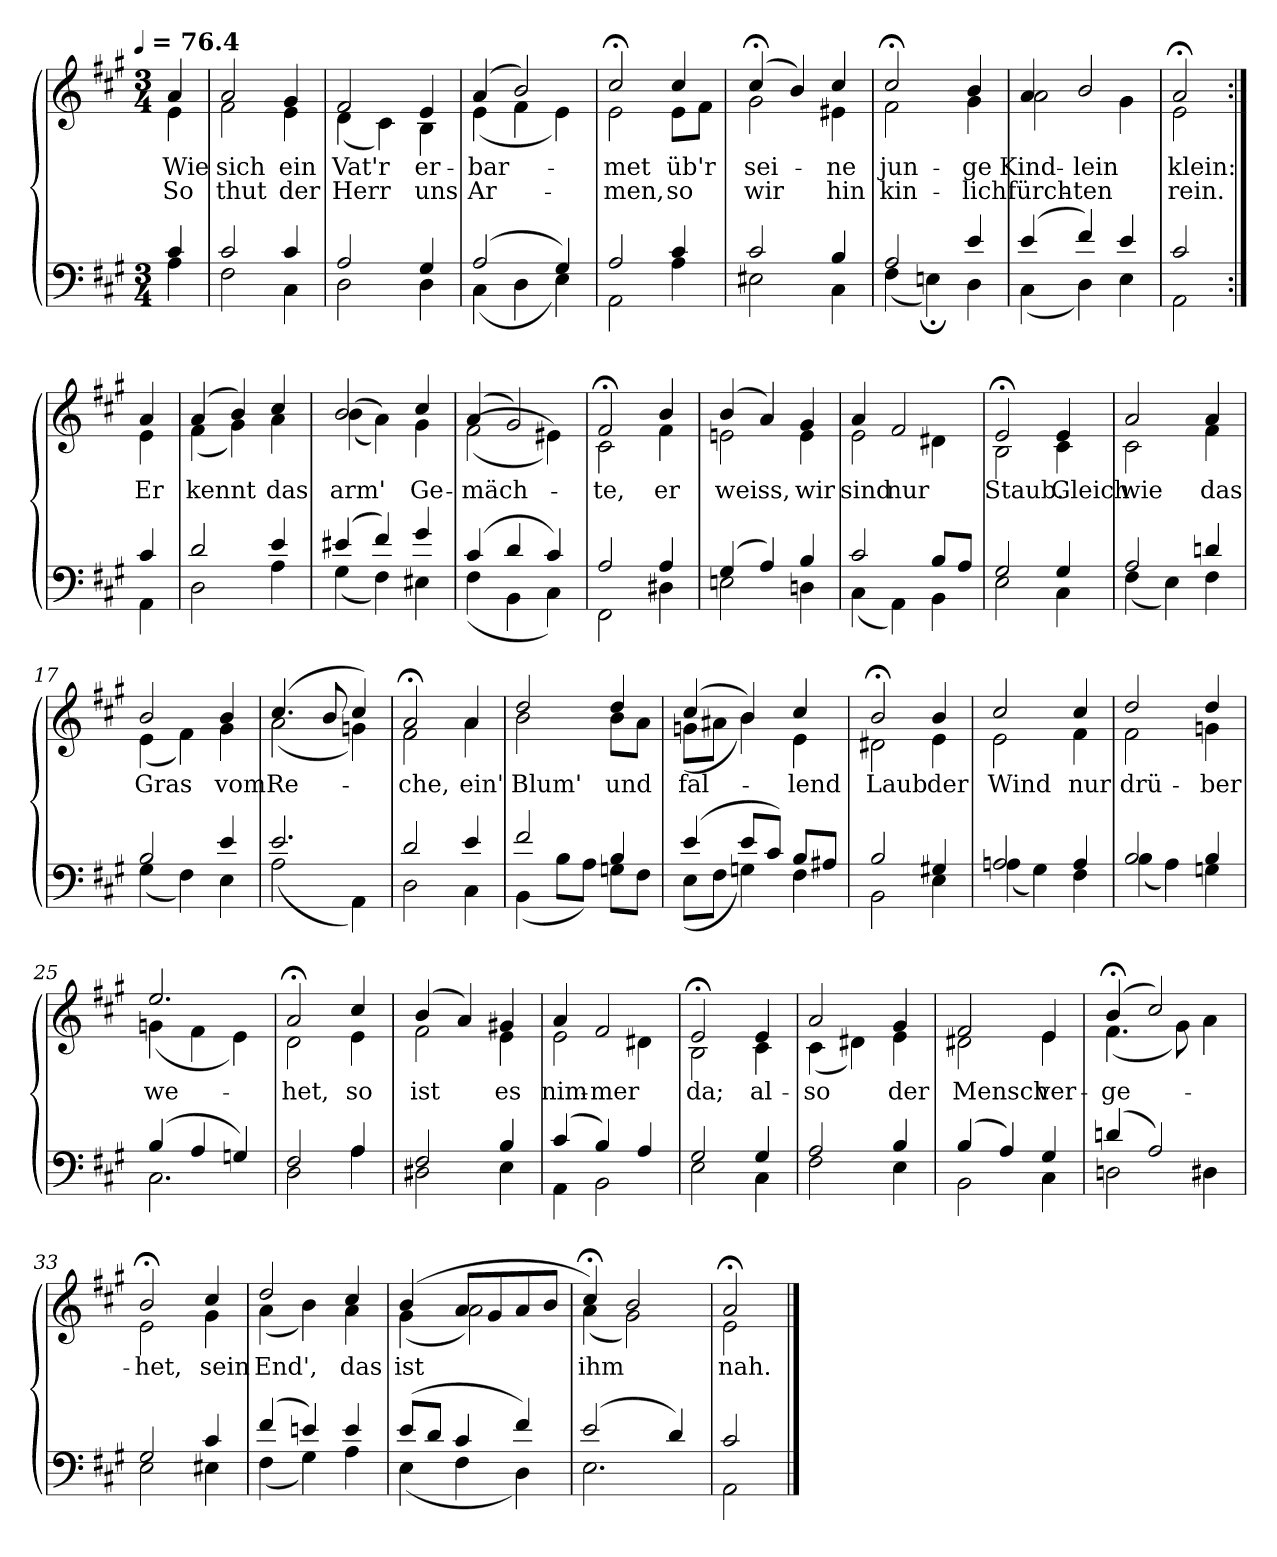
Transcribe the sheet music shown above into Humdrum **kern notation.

**kern	**kern	**text	**text	**dynam
*part1	*part1	*part1	*part1	*part1
*staff2	*staff1	*staff1	*staff1	*staff1/2
*clefF4	*clefG2	*	*	*
*k[f#c#g#]	*k[f#c#g#]	*	*	*
!!LO:TX:omd:t=[quarter] = 76.4
*M3/4	*M3/4	*	*	*
*MM76	*MM76	*	*	*
=	=	=	=	=
*^	*^	*	*	*
4c#	4A	4a	4e	Wie	So	.
=1	=1	=1	=1	=1	=1	=1
2c#	2F#	2a	2f#	sich	thut	.
4c#	4C#	4g#	4e	ein	der	.
=2	=2	=2	=2	=2	=2	=2
2A	2D	2f#	(4d	Vat'r	Herr	.
.	.	.	4c#)	.	.	.
4G#	4D	4e	4B	er-	uns	.
=3	=3	=3	=3	=3	=3	=3
(2A	(4C#	(4a	(4e	-bar-	Ar-	.
.	4D	2b)	4f#	.	.	.
4G#)	4E)	.	4e)	.	.	.
=4	=4	=4	=4	=4	=4	=4
2A	2AA	2cc#;<	2e	-met	-men,	.
4c#	4A	4cc#	8eL	üb'r	so	♩ = 76
.	.	.	8f#J	.	.	.
=5	=5	=5	=5	=5	=5	=5
2c#	2E#X	(4cc#;<	2g#	sei-	wir	.
.	.	4b)	.	.	.	♩ = 78
4B	4C#	4cc#	4e#X	-ne	hin	♩ = 75
=6	=6	=6	=6	=6	=6	=6
2A	(4F#	2cc#;<	2f#	jun-	kin-	.
.	4En;)	.	.	.	.	.
4e	4D	4b	4g#	-ge	-lich	.
=7	=7	=7	=7	=7	=7	=7
*	*	*MM75	*	*	*	*
(4e	(4C#	4a	2a	Kind-	fürch-	.
4f#)	4D)	2b	.	lein	-ten	♩ = 71
4e	4E	.	4g#	.	.	.
=8	=8	=8	=8	=8	=8	=8
2c#	2AA	2a;<	2e	klein:	rein.	.
!!LO:LB:g=z	!!
=:|!	=:|!	=:|!	=:|!	=:|!	=:|!	=:|!
*	*	*MM76	*	*	*	*
4c#	4AA	4a	4e	Er	.	.
=9	=9	=9	=9	=9	=9	=9
2d	2D	(4a	(4f#	kennt	.	.
.	.	4b)	4g#)	.	.	.
4e	4A	4cc#	4a	das	.	.
=10	=10	=10	=10	=10	=10	=10
(4e#X	(4G#	2b	((4b	arm'	.	.
4f#)	4F#)	.	4a))	.	.	.
4g#	4E#X	4cc#	4g#	Ge-	.	.
=11	=11	=11	=11	=11	=11	=11
(4c#	(4F#	(4a	((2f#	-mäch-	.	.
4d	4BB	2g#)	.	.	.	.
4c#)	4C#)	.	4e#X))	.	.	.
=12	=12	=12	=12	=12	=12	=12
2A	2FF#	2f#;<	2c#	-te,	.	.
4A	4D#X	4b	4f#	er	.	.
=13	=13	=13	=13	=13	=13	=13
(4G#	2En	(4b	2en	weiss,	.	.
4A)	.	4a)	.	.	.	.
4B	4Dn	4g#	4e	wir	.	♩ = 75.463
=14	=14	=14	=14	=14	=14	=14
*	*	*MM75	*	*	*	*
2c#	(4C#	4a	2e	sind	.	.
.	4AA)	2f#	.	nur	.	.
8BL	4BB	.	4d#X	.	.	.
8AJ	.	.	.	.	.	.
!!LO:LB:g=z	!!
=15	=15	=15	=15	=15	=15	=15
2G#	2E	2e;<	2B	Staub.	.	.
4G#	4C#	4e	4c#	Gleich	.	♩ = 74.4
=16	=16	=16	=16	=16	=16	=16
2A	(4F#	2a	2c#	wie	.	.
.	4E)	.	.	.	.	.
4dn	4F#	4a	4f#	das	.	.
=17	=17	=17	=17	=17	=17	=17
2B	(4G#	2b	(4e	Gras	.	.
.	4F#)	.	4f#)	.	.	.
4e	4E	4b	4g#	vom	.	.
=18	=18	=18	=18	=18	=18	=18
2.e	(2A	(4.cc#	(2a	Re-	.	.
.	.	8b	.	.	.	.
.	4AA)	4cc#)	4gn)	.	.	.
=19	=19	=19	=19	=19	=19	=19
2d	2D	2a;<	2f#	-che,	.	.
4e	4C#	4a	4a	ein'	.	.
=20	=20	=20	=20	=20	=20	=20
2f#	(4BB	2dd	2b	Blum'	.	.
.	8BL	.	.	.	.	.
.	8AJ)	.	.	.	.	.
4B	8GnL	4dd	8bL	und	.	.
.	8F#J	.	8aJ	.	.	.
=21	=21	=21	=21	=21	=21	=21
*	*	*MM74	*	*	*	*
(4e	(8EL	(4cc#	(8gnL	fal-	.	.
.	8F#J	.	8a#XJ	.	.	.
8eL	4Gn)	4b)	4b)	.	.	.
8c#J)	.	.	.	.	.	.
8BL	4F#	4cc#	4e	-lend	.	♩ = 74
8A#XJ	.	.	.	.	.	.
!!LO:LB:g=z	!!
=22	=22	=22	=22	=22	=22	=22
2B	2BB	2b;<	2d#X	Laub	.	.
4G#X	4E	4b	4e	der	.	.
=23	=23	=23	=23	=23	=23	=23
2An	(4A	2cc#	2e	Wind	.	.
.	4G#)	.	.	.	.	.
4A	4F#	4cc#	4f#	nur	.	.
=24	=24	=24	=24	=24	=24	=24
2B	(4B	2dd	2f#	drü-	.	.
.	4A)	.	.	.	.	.
4B	4Gn	4dd	4gn	-ber	.	.
=25	=25	=25	=25	=25	=25	=25
*	*	*MM73	*	*	*	*
(4B	2.C#	2.ee	(4gn	we-	.	.
4A	.	.	4f#	.	.	.
4Gn)	.	.	4e)	.	.	.
=26	=26	=26	=26	=26	=26	=26
2F#	2D	2a;<	2d	-het,	.	.
4A	4A	4cc#	4e	so	.	.
=27	=27	=27	=27	=27	=27	=27
2F#	2D#X	(4b	2f#	ist	.	.
.	.	4a)	.	.	.	.
4B	4E	4g#X	4e	es	.	.
=28	=28	=28	=28	=28	=28	=28
*	*	*MM73	*	*	*	*
(4c#	4AA	4a	2e	nim-	.	.
4B)	2BB	2f#	.	-mer	.	♩ = 70
4A	.	.	4d#X	.	.	.
=29	=29	=29	=29	=29	=29	=29
2G#	2E	2e;<	2B	da;	.	.
4G#	4C#	4e	4c#	al-	.	♩ = 73
!!LO:LB:g=z	!!
=30	=30	=30	=30	=30	=30	=30
2A	2F#	2a	(4c#	-so	.	.
.	.	.	4d#X)	.	.	.
4B	4E	4g#	4e	der	.	.
=31	=31	=31	=31	=31	=31	=31
(4B	2BB	2f#	2d#X	Mensch	.	.
4A)	.	.	.	.	.	.
4G#	4C#	4e	4e	ver-	.	♩ = 72.7
=32	=32	=32	=32	=32	=32	=32
(4dn	2Dn	(4b;<	(4.f#	-ge-	.	.
2A)	.	2cc#)	.	.	.	.
.	.	.	8g#)	.	.	.
.	4D#X	.	4a	.	.	.
=33	=33	=33	=33	=33	=33	=33
2G#	2E	2b;<	2e	-het,	.	.
4c#	4E#X	4cc#	4g#	sein	.	♩ = 72
=34	=34	=34	=34	=34	=34	=34
(4f#	(4F#	2dd	(4a	End',	.	.
4en)	4G#)	.	4b)	.	.	.
4e	4A	4cc#	4a	das	.	♩ = 70
=35	=35	=35	=35	=35	=35	=35
*	*	*MM68	*	*	*	*
(8eL	(4E	(4b	(4g#	ist	.	.
8dJ	.	.	.	.	.	.
4c#	4F#	8aL	2a)	.	.	.
.	.	8g#	.	.	.	.
4f#)	4D)	8a	.	.	.	♩ = 66
.	.	8bJ	.	.	.	.
=36	=36	=36	=36	=36	=36	=36
*	*	*MM65	*	*	*	*
(2e	2.E	4cc#;<)	(4a	ihm	.	.
.	.	2b	2g#)	.	.	.
4d)	.	.	.	.	.	.
=37	=37	=37	=37	=37	=37	=37
2c#	2AA	2a;<	2e	nah.	.	.
*v	*v	*	*	*	*	*
*	*v	*v	*	*	*
==	==	==	==	==
*-	*-	*-	*-	*-
